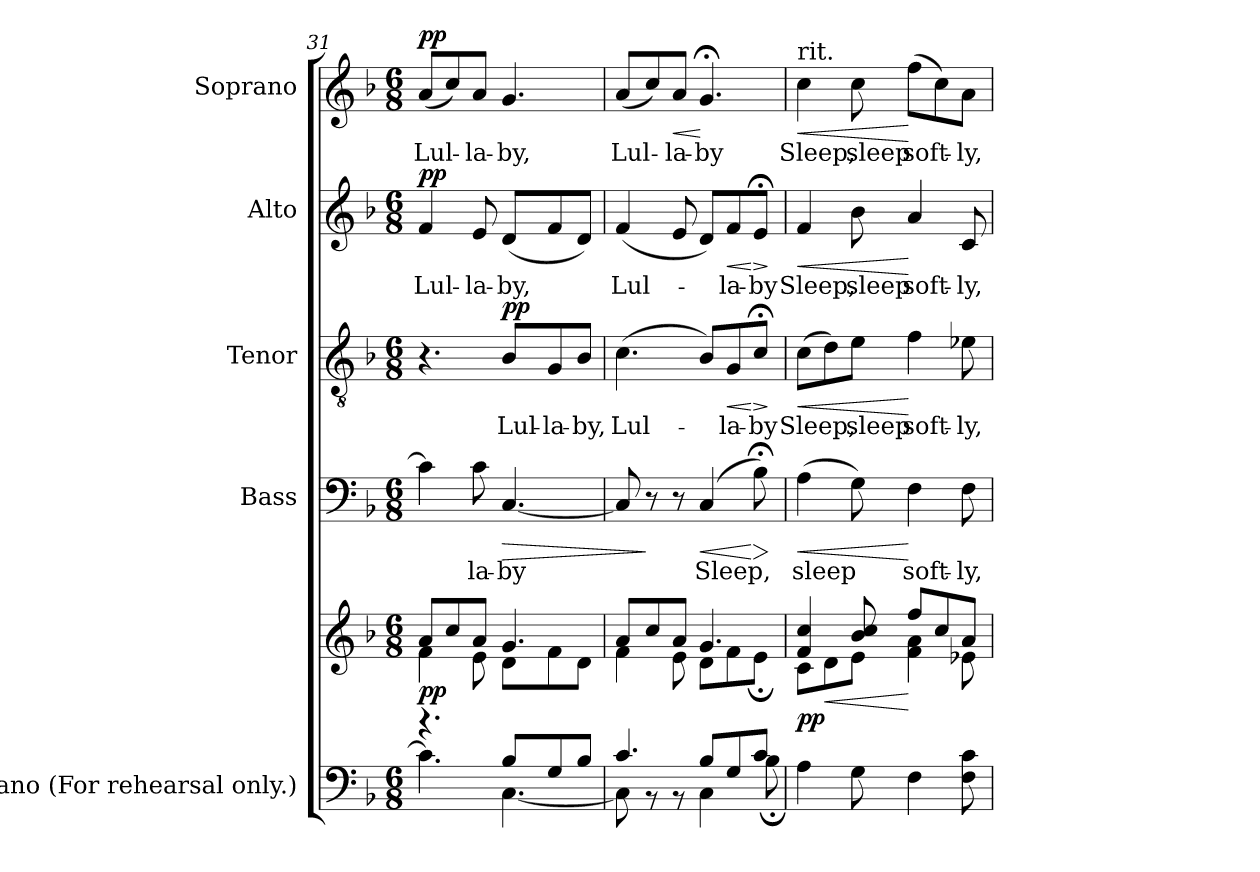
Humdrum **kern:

**kern	**kern	**dynam	**kern	**text	**dynam	**kern	**text	**dynam	**kern	**text	**dynam	**kern	**text	**dynam
*part5	*part5	*part5	*part4	*part4	*part4	*part3	*part3	*part3	*part2	*part2	*part2	*part1	*part1	*part1
*staff6	*staff5	*staff5/6	*staff4	*staff4	*staff4	*staff3	*staff3	*staff3	*staff2	*staff2	*staff2	*staff1	*staff1	*staff1
*I"Piano (For  rehearsal only.)	*	*	*I"Bass	*	*	*I"Tenor	*	*	*I"Alto	*	*	*I"Soprano	*	*
*I'Pno.	*	*	*I'B.	*	*	*I'T.	*	*	*I'A.	*	*	*I'S.	*	*
!!LO:LB:g=z
*clefF4	*clefG2	*	*clefF4	*	*	*clefGv2	*	*	*clefG2	*	*	*clefG2	*	*
*	*	*	*	*	*	*ITrd7c12	*	*	*	*	*	*	*	*
*k[b-]	*k[b-]	*	*k[b-]	*	*	*k[b-]	*	*	*k[b-]	*	*	*k[b-]	*	*
*F:	*F:	*	*F:	*	*	*F:	*	*	*F:	*	*	*F:	*	*
*M6/8	*M6/8	*	*M6/8	*	*	*M6/8	*	*	*M6/8	*	*	*M6/8	*	*
=31	=31	=31	=31	=31	=31	=31	=31	=31	=31	=31	=31	=31	=31	=31
*^	*^	*	*	*	*	*	*	*	*	*	*	*	*	*
!	!	!	!	!	!	!	!	!	!	!	!	!LO:LY:b:color=#000000	!	!	!	!
!	!	!	!	!	!	!	!	!	!	!	!	!	!	!	!LO:LY:b:color=#000000	!
4.r	4.ci\]	8ai/L	4fi\	pp	4ci\]	.	.	4.r	.	.	4fi/	Lul-	pp	(8ai/L	Lul-	pp
.	.	8cci/	.	.	.	.	.	.	.	.	.	.	.	8cci/)	.	.
!	!	!	!	!	!	!LO:LY:b:color=#000000	!	!	!	!	!	!	!	!	!	!
!	!	!	!	!	!	!	!	!	!	!	!	!LO:LY:b:color=#000000	!	!	!	!
!	!	!	!	!	!	!	!	!	!	!	!	!	!	!	!LO:LY:b:color=#000000	!
.	.	8ai/J	8ei\	.	8ci\	-la-	.	.	.	.	8ei/	-la-	.	8ai/J	-la-	.
!	!	!	!	!	!	!LO:LY:b:color=#000000	!LO:HP:b	!	!	!	!	!	!	!	!	!
!	!	!	!	!	!	!	!	!	!LO:LY:b:color=#000000	!	!	!	!	!	!	!
!	!	!	!	!	!	!	!	!	!	!	!	!LO:LY:b:color=#000000	!	!	!	!
!	!	!	!	!	!	!	!	!	!	!	!	!	!	!	!LO:LY:b:color=#000000	!
8B-i/L	[<4.Ci\	4.gi/	8di\L	.	[<4.Ci/	-by	>	8BB-i/L	Lul-	pp	(8di/L	-by,	.	4.gi/	-by,	.
!	!	!	!	!	!	!	!	!	!LO:LY:b:color=#000000	!	!	!	!	!	!	!
8Gi/	.	.	8fi\	.	.	.	.	8GGi/	-la-	.	8fi/	.	.	.	.	.
!	!	!	!	!	!	!	!	!	!LO:LY:b:color=#000000	!	!	!	!	!	!	!
8B-i/J	.	.	8di\J	.	.	.	.	8BB-i/J	-by,	.	8di/J)	.	.	.	.	.
=32	=32	=32	=32	=32	=32	=32	=32	=32	=32	=32	=32	=32	=32	=32	=32	=32
!	!	!	!	!	!	!	!	!	!LO:LY:b:color=#000000	!	!	!	!	!	!	!
!	!	!	!	!	!	!	!	!	!	!	!	!LO:LY:b:color=#000000	!	!	!	!
!	!	!	!	!	!	!	!	!	!	!	!	!	!	!	!LO:LY:b:color=#000000	!
4.ci/	8Ci\]	8ai/L	4fi\	.	8Ci/]	.	.	(4.Ci\	Lul-	.	(4fi/	Lul-	.	(8ai/L	Lul-	.
.	8r	8cci/	.	.	8r	.	]	.	.	.	.	.	.	8cci/)	.	.
!	!	!	!	!	!	!	!	!	!	!	!	!	!	!	!LO:LY:b:color=#000000	!LO:HP:b
!	!	!	!	!	!	!	!	!	!	!	!	!	!	!	!	!LO:HP:n=1:b
.	8r	8ai/J	8ei\	.	8r	.	.	.	.	.	8ei/	.	.	8ai/J	-la-	< >
!	!	!	!	!	!	!LO:LY:b:color=#000000	!LO:HP:b	!	!	!	!	!	!	!	!	!
!	!	!	!	!	!	!	!	!	!	!	!	!	!	!	!LO:LY:b:color=#000000	!
8B-i/L	4Ci\	4.gi/	8di\L	.	(4Ci/	Sleep,	<	8BB-i/L)	.	.	8di/L)	.	.	4.g;i/	-by	[
!	!	!	!	!	!	!	!	!	!LO:LY:b:color=#000000	!LO:HP:b	!	!	!	!	!	!
!	!	!	!	!	!	!	!	!	!	!	!	!LO:LY:b:color=#000000	!LO:HP:b	!	!	!
8Gi/	.	.	8fi\	.	.	.	.	8GGi/	-la-	<	8fi/	-la-	<	.	.	.
!	!	!	!	!	!	!	!LO:HP:n=1:b	!	!	!	!	!	!	!	!	!
!	!	!	!	!	!	!	!	!	!LO:LY:b:color=#000000	!LO:HP:n=1:b	!	!	!	!	!	!
!	!	!	!	!	!	!	!	!	!	!	!	!LO:LY:b:color=#000000	!LO:HP:n=1:b	!	!	!
8ci/J	8B-;i\	.	8e;i\J	.	8B-;i\)	.	[ >	8C;i/J	-by	[ >	8e;i/J	-by	[ >	.	.	.
*v	*v	*	*	*	*	*	*	*	*	*	*	*	*	*	*	*
*	*v	*v	*	*	*	*	*	*	*	*	*	*	*	*	*
.	.	.	.	.	]	.	.	]	.	.	]	.	.	]
=33	=33	=33	=33	=33	=33	=33	=33	=33	=33	=33	=33	=33	=33	=33
*	*^	*	*	*	*	*	*	*	*	*	*	*	*	*
!	!	!	!	!	!LO:LY:b:color=#000000	!LO:HP:b	!	!	!	!	!	!	!	!	!
!	!	!	!	!	!	!	!	!LO:LY:b:color=#000000	!LO:HP:b	!	!	!	!	!	!
!	!	!	!	!	!	!	!	!	!	!	!LO:LY:b:color=#000000	!LO:HP:b	!	!	!
!	!	!	!	!	!	!	!	!	!	!	!	!	!LO:TX:t=rit.	!	!
!	!	!	!	!	!	!	!	!	!	!	!	!	!	!LO:LY:b:color=#000000	!LO:HP:b
4Ai\	4fi/ 4cci	8ci\L	pp	(4Ai\	sleep	<	(8Ci\L	Sleep,	<	4fi/	Sleep,	<	4cci\	Sleep,	<
!	!	!	!LO:HP:b	!	!	!	!	!	!	!	!	!	!	!	!
.	.	8di\	<	.	.	.	8Di\)	.	.	.	.	.	.	.	.
!	!	!	!	!	!	!	!	!LO:LY:b:color=#000000	!	!	!	!	!	!	!
!	!	!	!	!	!	!	!	!	!	!	!LO:LY:b:color=#000000	!	!	!	!
!	!	!	!	!	!	!	!	!	!	!	!	!	!	!LO:LY:b:color=#000000	!
8Gi\	8b-i/ 8cci	8ei\J	.	8Gi\)	.	.	8Ei\J	sleep	.	8b-i\	sleep	.	8cci\	sleep	.
!	!	!	!	!	!LO:LY:b:color=#000000	!	!	!	!	!	!	!	!	!	!
!	!	!	!	!	!	!	!	!LO:LY:b:color=#000000	!	!	!	!	!	!	!
!	!	!	!	!	!	!	!	!	!	!	!LO:LY:b:color=#000000	!	!	!	!
!	!	!	!	!	!	!	!	!	!	!	!	!	!	!LO:LY:b:color=#000000	!
4Fi\	8ffi/L	4fi\ 4ai	[	4Fi\	soft-	[	4Fi\	soft-	[	4ai/	soft-	[	(8ffi\L	soft-	[
.	8cci/	.	.	.	.	.	.	.	.	.	.	.	8cci\)	.	.
!	!	!	!	!	!LO:LY:b:color=#000000	!	!	!	!	!	!	!	!	!	!
!	!	!	!	!	!	!	!	!LO:LY:b:color=#000000	!	!	!	!	!	!	!
!	!	!	!	!	!	!	!	!	!	!	!LO:LY:b:color=#000000	!	!	!	!
!	!	!	!	!	!	!	!	!	!	!	!	!	!	!LO:LY:b:color=#000000	!
8Fi\ 8ci	8ai/J	8e-Xi\	.	8Fi\	-ly,	.	8E-Xi\	-ly,	.	8ci/	-ly,	.	8ai\J	-ly,	.
*	*v	*v	*	*	*	*	*	*	*	*	*	*	*	*	*
=	=	=	=	=	=	=	=	=	=	=	=	=	=	=
*-	*-	*-	*-	*-	*-	*-	*-	*-	*-	*-	*-	*-	*-	*-
